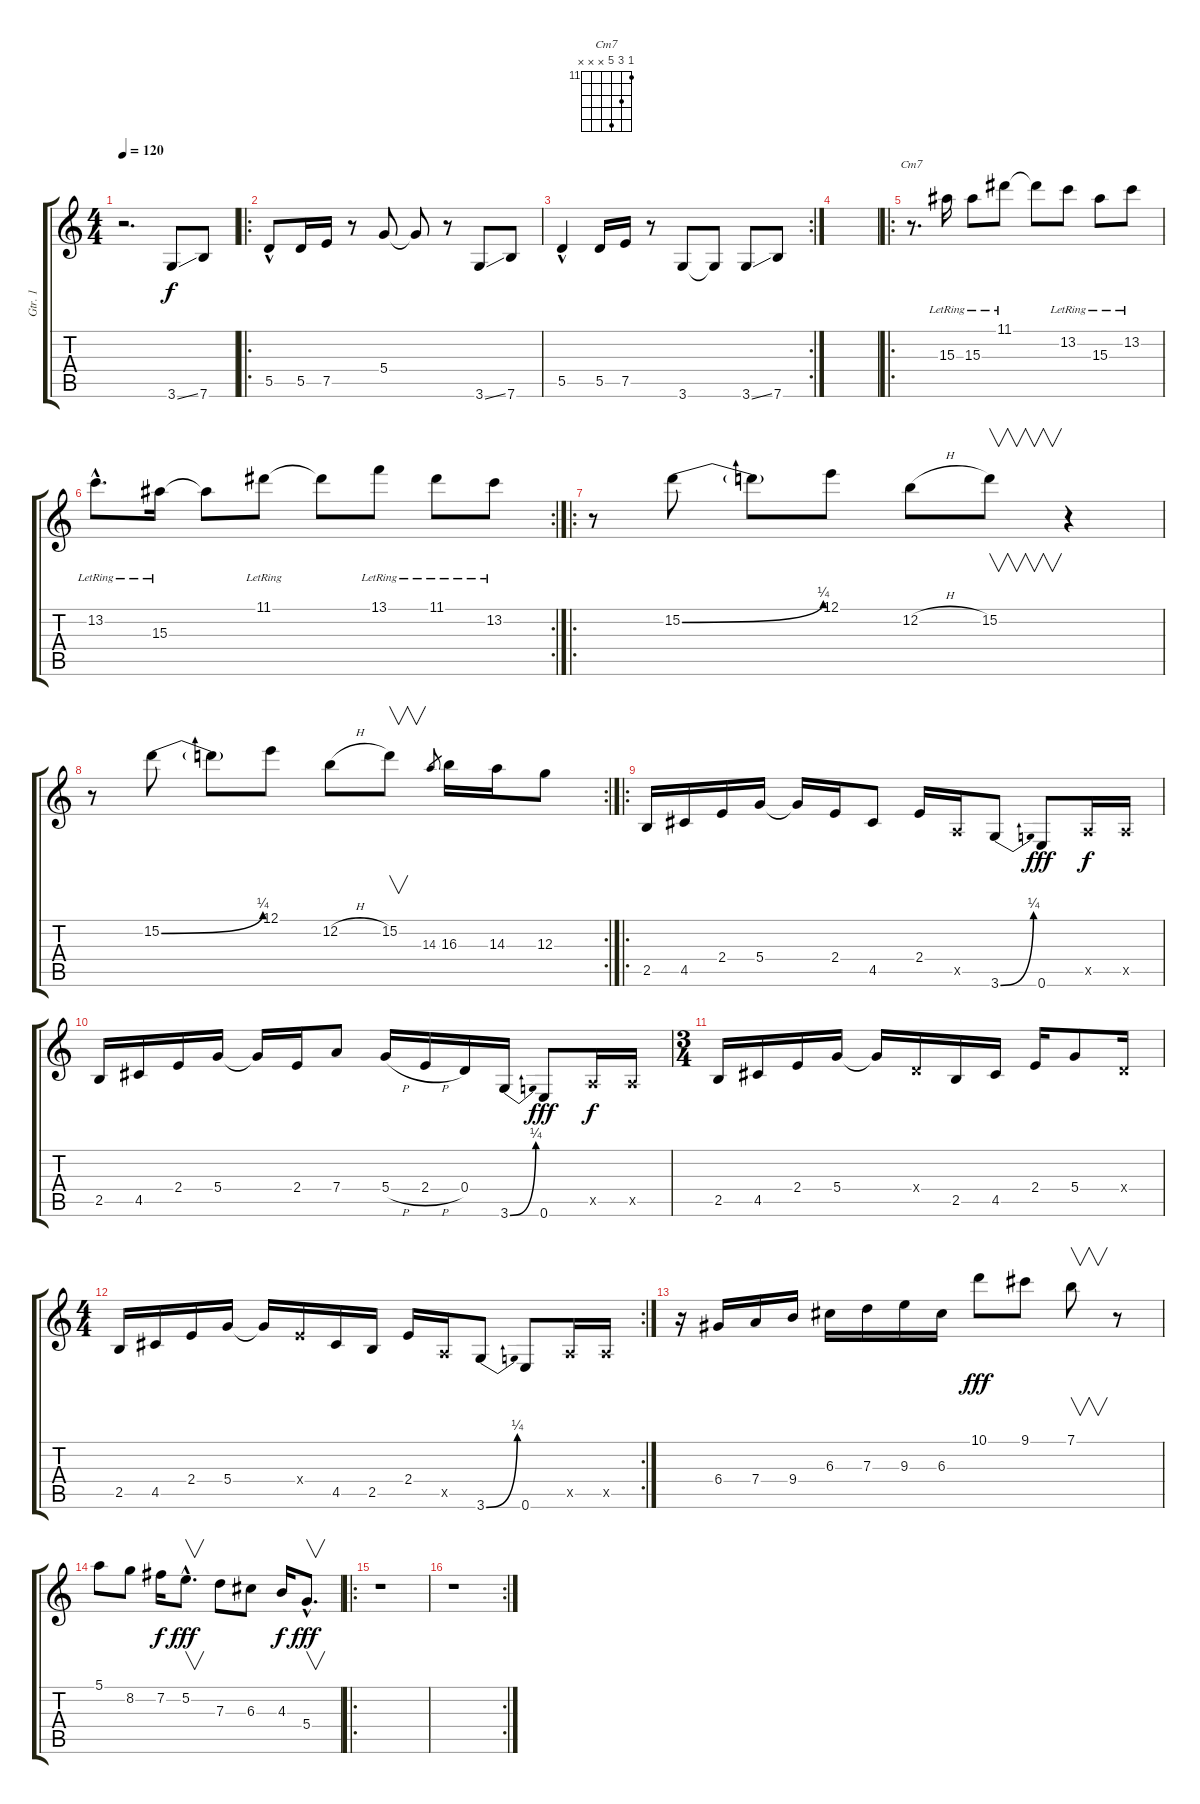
\track ("Gtr. 1" "Gtr. 1") {instrument overdrivenguitar}
\staff {score tabs}
\tuning (E4 B3 G3 D3 A2 E2) {hide}
\chord ("Cm7" 11 13 15 x x x) {firstfret 11}
\ts (4 4)
\tempo 120
\clef g2
\ks c
r.2{d dy f instrument overdrivenguitar} 3.6{ss}.8 7.6.8 |
\ro
5.5{hac}.8 5.5.16 7.5.16 r.8 5.4.8 5.4{t}.8 r.8 3.6{ss}.8 7.6.8 |
\rc 2
5.5{hac}.4 5.5.16 7.5.16 r.8 3.6.8 3.6{t}.8 3.6{ss}.8 7.6.8 |
|
\ro
r.8{d ch "Cm7"} 15.3{lr}.16 15.3{lr}.8 11.1{lr}.8 11.1{t}.8 13.2{lr}.8 15.3{lr}.8 13.2{lr}.8 |
\rc 2
13.2{hac lr}.8{d} 15.3{lr}.16 15.3{t}.8 11.1{lr}.8 11.1{t}.8 13.1{lr}.8 11.1{lr}.8 13.2{lr}.8 |
\ro
r.8 15.2{be (bend 0 0 60 1)}.8 15.2{t}.8 12.1.8 12.2{h}.8 15.2.8{v} r.4 |
\rc 2
r.8 15.2{be (bend 0 0 60 1)}.8 15.2{t}.8 12.1.8 12.2{h}.8 15.2.8{v} 14.3.8{gr} 16.3.16 14.3.16 12.3.8 |
\ro
2.5.16 4.5.16 2.4.16 5.4.16 5.4{t}.16 2.4.16 4.5.8 2.4.16 0.5{x}.16 3.6{be (bend 0 0 60 1)}.8 0.6.8{dy fff} 0.5{x}.16{dy f} 0.5{x}.16 |
2.5.16 4.5.16 2.4.16 5.4.16 5.4{t}.16 2.4.16 7.4.8 5.4{h}.16 2.4{h}.16 0.4.16 3.6{be (bend 0 0 60 1)}.16 0.6.8{dy fff} 0.5{x}.16{dy f} 0.5{x}.16 |
\ts (3 4)
2.5.16 4.5.16 2.4.16 5.4.16 5.4{t}.16 0.4{x}.16 2.5.16 4.5.16 2.4.16 5.4.8 0.4{x}.16 |
\rc 2
\ts (4 4)
2.5.16 4.5.16 2.4.16 5.4.16 5.4{t}.16 2.4{x}.16 4.5.16 2.5.16 2.4.16 0.5{x}.16 3.6{be (bend 0 0 60 1)}.8 0.6.8 0.5{x}.16 0.5{x}.16 |
r.16 6.4.16 7.4.16 9.4.16 6.3.16 7.3.16 9.3.16 6.3.16 10.1.8{dy fff} 9.1.8 7.1.8{v} r.8 |
5.1.8 8.2.8 7.2.16{dy f} 5.2{hac}.8{v d dy fff} 7.3.8 6.3.8 4.3.16{dy f} 5.4{hac}.8{v d dy fff} |
\ro
r.1 |
\rc 2
r.1
